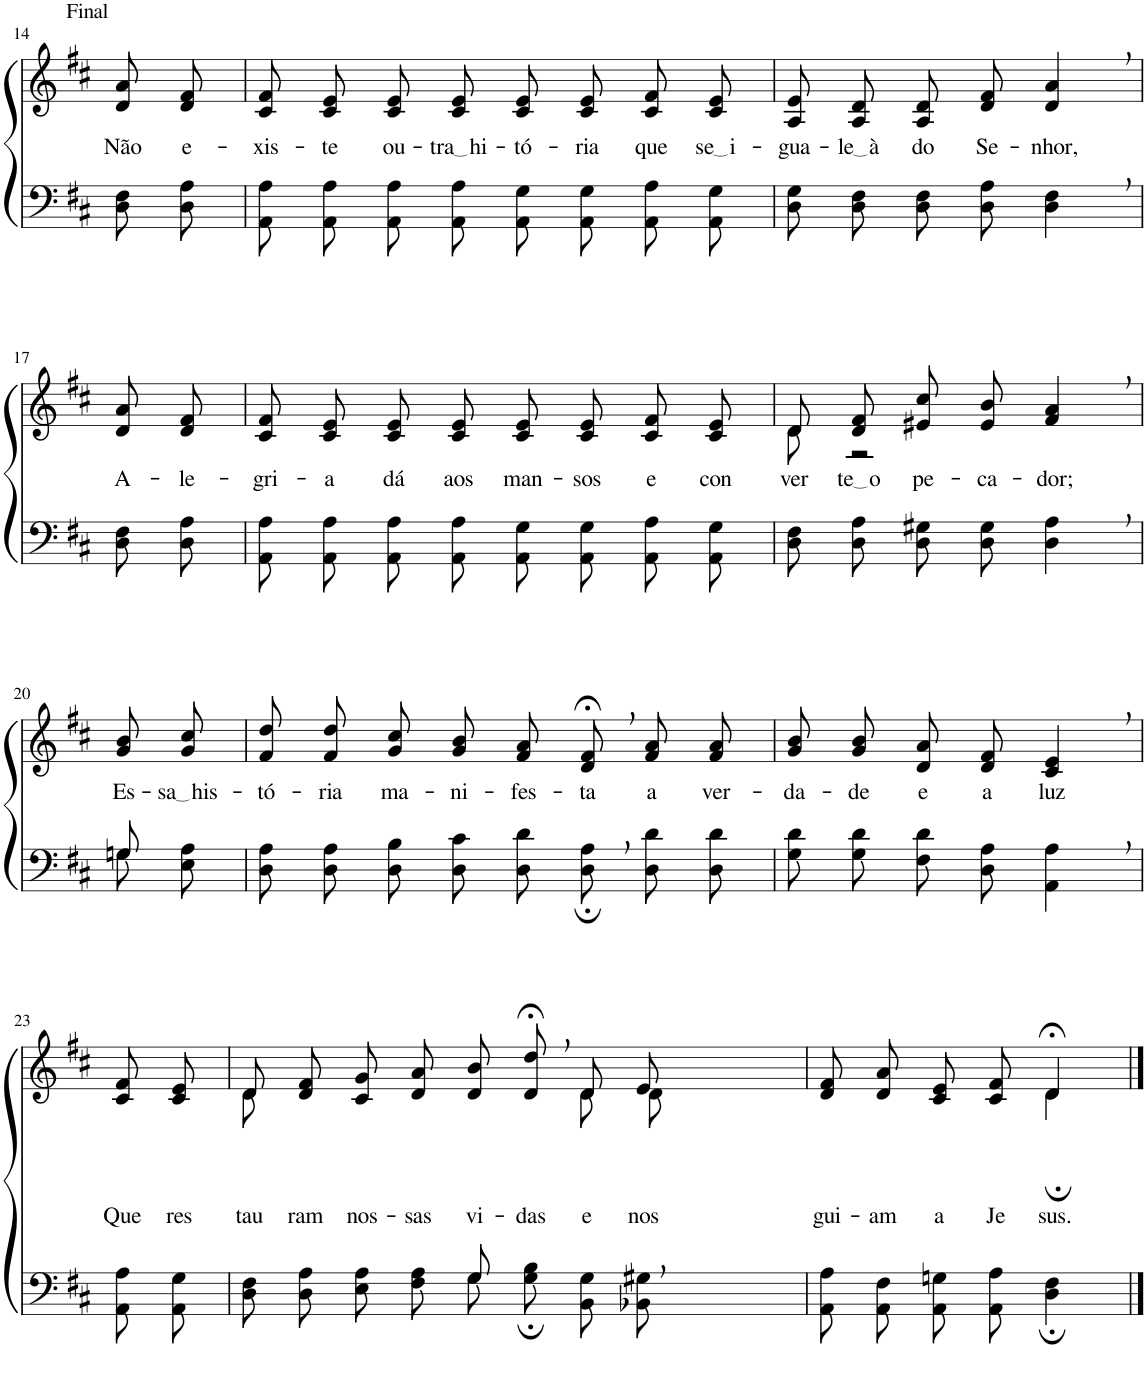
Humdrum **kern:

**kern	**kern	**text
*part2	*part1	*part1
*staff2	*staff1	*staff1
*I"Parte III e IV	*I"Parte I e II	*
!!LO:PB:g=z
*clefF4	*clefG2	*
*k[f#c#]	*k[f#c#]	*
*M4/4	*M4/4	*
=14	=14	=14
!	!LO:TX:a:t=Final	!
!	!	!LO:LY:b
8D\ 8F#\L	8d/ 8a/L	Não
!	!	!LO:LY:b
8D\ 8A\J	8d/ 8f#/J	e-
=15	=15	=15
!	!	!LO:LY:b
8AA\ 8A\L	8c#/ 8f#/L	-xis-
!	!	!LO:LY:b
8AA\ 8A\J	8c#/ 8e/J	-te
!	!	!LO:LY:b
8AA\ 8A\L	8c#/ 8e/L	ou-
!	!	!LO:LY:b
8AA\ 8A\J	8c#/ 8e/J	tra hi
!	!	!LO:LY:b
8AA\ 8G\L	8c#/ 8e/L	-tó-
!	!	!LO:LY:b
8AA\ 8G\J	8c#/ 8e/J	-ria
!	!	!LO:LY:b
8AA\ 8A\L	8c#/ 8f#/L	que
!	!	!LO:LY:b
8AA\ 8G\J	8c#/ 8e/J	se i
=16	=16	=16
!	!	!LO:LY:b
8D\ 8G\L	8A/ 8e/L	-gua-
!	!	!LO:LY:b
8D\ 8F#\J	8A/ 8d/J	le à
!	!	!LO:LY:b
8D\ 8F#\L	8A/ 8d/L	do
!	!	!LO:LY:b
8D\ 8A\J	8d/ 8f#/J	Se-
!	!	!LO:LY:b
4D\, 4F#\,	4d/, 4a/,	-nhor,
!!LO:LB:g=z
=17	=17	=17
!	!	!LO:LY:b
8D\ 8F#\L	8d/ 8a/L	A-
!	!	!LO:LY:b
8D\ 8A\J	8d/ 8f#/J	-le-
=18	=18	=18
!	!	!LO:LY:b
8AA\ 8A\L	8c#/ 8f#/L	-gri-
!	!	!LO:LY:b
8AA\ 8A\J	8c#/ 8e/J	-a
!	!	!LO:LY:b
8AA\ 8A\L	8c#/ 8e/L	dá
!	!	!LO:LY:b
8AA\ 8A\J	8c#/ 8e/J	aos
!	!	!LO:LY:b
8AA\ 8G\L	8c#/ 8e/L	man-
!	!	!LO:LY:b
8AA\ 8G\J	8c#/ 8e/J	-sos
!	!	!LO:LY:b
8AA\ 8A\L	8c#/ 8f#/L	e
!	!	!LO:LY:b
8AA\ 8G\J	8c#/ 8e/J	con-
=19	=19	=19
*	*^	*
!	!	!	!LO:LY:b
8D\ 8F#\L	8d/L	8d\	-ver-
!	!	!	!LO:LY:b
8D\ 8A\J	8d/ 8f#/J	2r	te o
!	!	!	!LO:LY:b
8D\ 8G#X\L	8e#X/ 8cc#/L	.	pe-
!	!	!	!LO:LY:b
8D\ 8G#\J	8e#/ 8b/J	.	-ca-
!	!	!	!LO:LY:b
4D\, 4A\,	4f#/, 4a/,	.	-dor;
.	.	8ryy	.
!!LO:LB:g=z
=20	=20	=20	=20
*^	*	*	*
!	!	!	!	!LO:LY:b
*	*	*v	*v	*
8Gn/	8G\L	8g/ 8b/L	Es-
!	!	!	!LO:LY:b
8ryy	8E\ 8A\J	8g/ 8cc#/J	sa his
=21	=21	=21	=21
!	!	!	!LO:LY:b
*v	*v	*	*
8D\ 8A\L	8f#/ 8dd/L	-tó-
!	!	!LO:LY:b
8D\ 8A\J	8f#/ 8dd/J	-ria
!	!	!LO:LY:b
8D\ 8B\L	8g/ 8cc#/L	ma-
!	!	!LO:LY:b
8D\ 8c#\J	8g/ 8b/J	-ni-
!	!	!LO:LY:b
8D\ 8d\L	8f#/ 8a/L	-fes-
!	!	!LO:LY:b
8D;,\ 8A;,\J	8d;<,/ 8f#;<,/J	-ta
!	!	!LO:LY:b
8D\ 8d\L	8f#/ 8a/L	a
!	!	!LO:LY:b
8D\ 8d\J	8f#/ 8a/J	ver-
=22	=22	=22
!	!	!LO:LY:b
8G\ 8d\L	8g/ 8b/L	-da-
!	!	!LO:LY:b
8G\ 8d\J	8g/ 8b/J	-de
!	!	!LO:LY:b
8F#\ 8d\L	8d/ 8a/L	e
!	!	!LO:LY:b
8D\ 8A\J	8d/ 8f#/J	a
!	!	!LO:LY:b
4AA\, 4A\,	4c#/, 4e/,	luz
!!LO:LB:g=z
=23	=23	=23
!	!	!LO:LY:b
8AA\ 8A\L	8c#/ 8f#/L	Que
!	!	!LO:LY:b
8AA\ 8G\J	8c#/ 8e/J	res-
=24	=24	=24
*^	*^	*
!	!	!	!	!LO:LY:b
2ryy	8D\ 8F#\L	8d/L	8d\L	-tau-
!	!	!	!	!LO:LY:b
.	8D\ 8A\J	8d/ 8f#/J	8ryy	-ram
!	!	!	!	!LO:LY:b
*	*	*v	*v	*
.	8E\ 8A\L	8c#/ 8g/L	nos-
!	!	!	!LO:LY:b
.	8F#\ 8A\J	8d/ 8a/J	-sas
!	!	!	!LO:LY:b
8G/	8G\L	8d/ 8b/L	vi-
!	!	!	!LO:LY:b
4.ryy	8G;\ 8B;\J	8d;<,/ 8dd;<,/J	-das
*	*	*^	*
!	!	!	!	!LO:LY:b
.	8BB\ 8G\L	8d/L	8d\	e
!	!	!	!	!LO:LY:b
.	8BB-X\ 8G#X\J	8e/J	8d\J	nos
=25	=25	=25	=25	=25
!	!	!	!	!LO:LY:b
*v	*v	*	*	*
8AA/ 8A/L	8d/ 8f#/L	2ryy	gui-
!	!	!	!LO:LY:b
8AA/ 8F#/J	8d/ 8a/J	.	-am
!	!	!	!LO:LY:b
8AA\ 8Gn\L	8c#/ 8e/L	.	a
!	!	!	!LO:LY:b
8AA\ 8A\J	8c#/ 8f#/J	.	Je-
!	!	!	!LO:LY:b
4D\; 4F#\;	4d;</	4d;\	-sus.
*	*v	*v	*
==	==	==
*-	*-	*-
